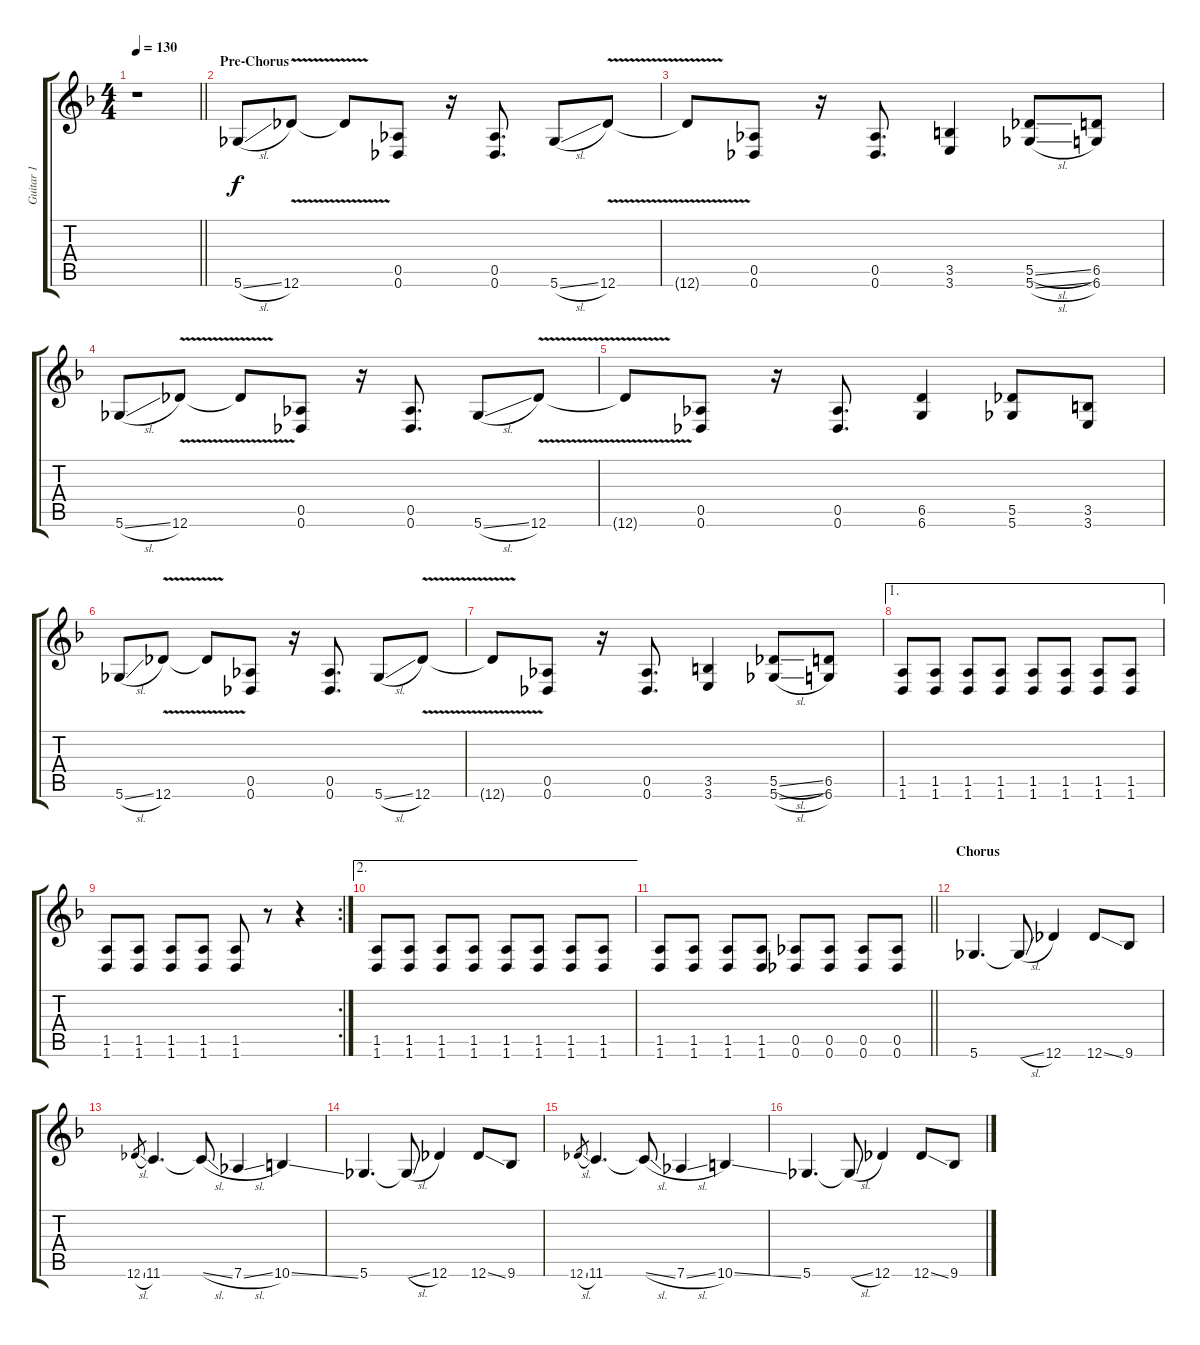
\track ("Guitar 1" "Guitar 1") {instrument distortionguitar}
\staff {score tabs}
\tuning (Eb4 Bb3 Gb3 Db3 Ab2 Db2) {hide}
\ts (4 4)
\tempo 130
\clef g2
\barLineRight lightlight
\ks f
r.1{dy ff} |
\section ("" "Pre-Chorus")
5.6{sl}.8{dy f} 12.6{v}.8 12.6{t}.8 (0.5 0.6).8 r.16 (0.5 0.6).8{d} 5.6{sl}.8 12.6{v}.8 |
12.6{t}.8 (0.5 0.6).8 r.16 (0.5 0.6).8{d} (3.5 3.6).4 (5.5{sl} 5.6{sl}).8 (6.5 6.6).8 |
5.6{sl}.8 12.6{v}.8 12.6{t}.8 (0.5 0.6).8 r.16 (0.5 0.6).8{d} 5.6{sl}.8 12.6{v}.8 |
12.6{t}.8 (0.5 0.6).8 r.16 (0.5 0.6).8{d} (6.5 6.6).4 (5.5 5.6).8 (3.5 3.6).8 |
5.6{sl}.8 12.6{v}.8 12.6{t}.8 (0.5 0.6).8 r.16 (0.5 0.6).8{d} 5.6{sl}.8 12.6{v}.8 |
12.6{t}.8 (0.5 0.6).8 r.16 (0.5 0.6).8{d} (3.5 3.6).4 (5.5{sl} 5.6{sl}).8 (6.5 6.6).8 |
\ae 1
(1.5 1.6).8 (1.5 1.6).8 (1.5 1.6).8 (1.5 1.6).8 (1.5 1.6).8 (1.5 1.6).8 (1.5 1.6).8 (1.5 1.6).8 |
\rc 2
(1.5 1.6).8 (1.5 1.6).8 (1.5 1.6).8 (1.5 1.6).8 (1.5 1.6).8 r.8 r.4 |
\ae 2
(1.5 1.6).8 (1.5 1.6).8 (1.5 1.6).8 (1.5 1.6).8 (1.5 1.6).8 (1.5 1.6).8 (1.5 1.6).8 (1.5 1.6).8 |
\barLineRight lightlight
(1.5 1.6).8 (1.5 1.6).8 (1.5 1.6).8 (1.5 1.6).8 (0.5 0.6).8 (0.5 0.6).8 (0.5 0.6).8 (0.5 0.6).8 |
\section ("" "Chorus")
5.6.4{d} 5.6{sl t}.8 12.6.4 12.6{ss}.8 9.6.8 |
12.6{sl}.8{gr} 11.6.4{d} 11.6{sl t}.8 7.6{sl}.4 10.6{ss}.4 |
5.6.4{d} 5.6{sl t}.8 12.6.4 12.6{ss}.8 9.6.8 |
12.6{sl}.8{gr} 11.6.4{d} 11.6{sl t}.8 7.6{sl}.4 10.6{ss}.4 |
5.6.4{d} 5.6{sl t}.8 12.6.4 12.6{ss}.8 9.6.8
